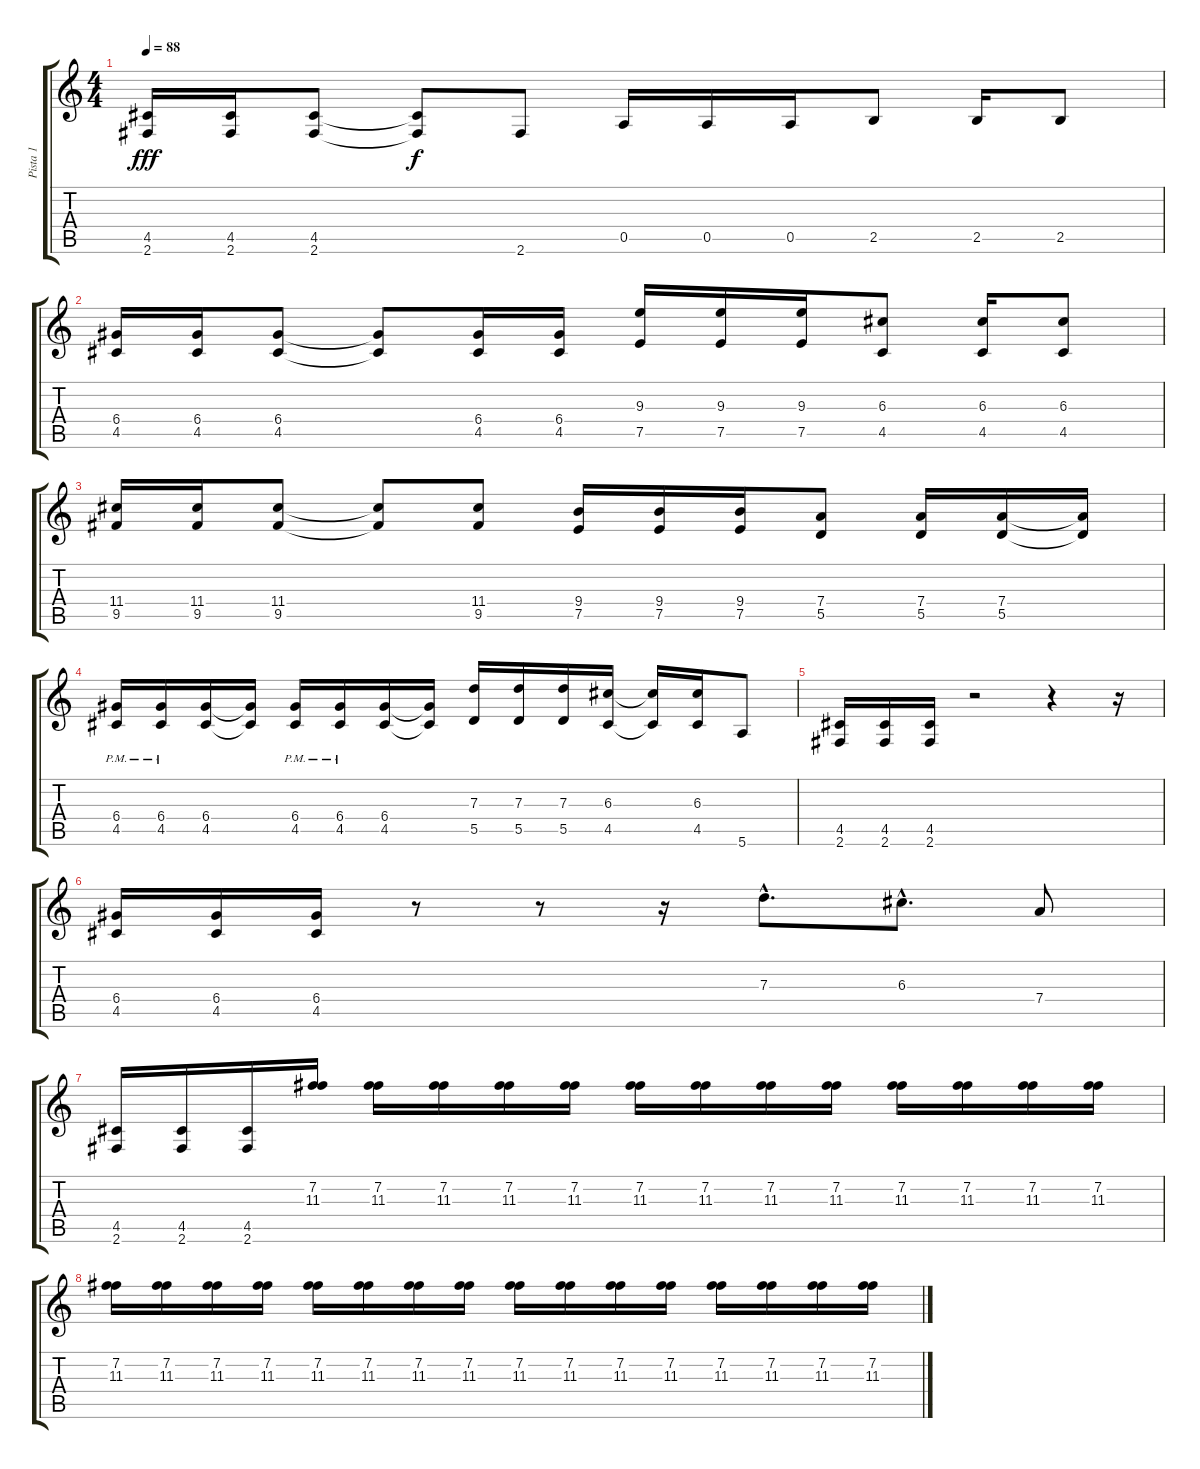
\track ("Pista 1" "Pista 1") {instrument distortionguitar}
\staff {score tabs}
\tuning (E4 B3 G3 D3 A2 E2) {hide}
\ts (4 4)
\tempo 88
\clef g2
\ks c
(4.5 2.6).16{dy fff} (4.5 2.6).16 (4.5 2.6).8 (4.5{t} 2.6{t}).8{dy f} 2.6.8 0.5.16 0.5.16 0.5.16 2.5.8 2.5.16 2.5.8 |
(6.4 4.5).16 (6.4 4.5).16 (6.4 4.5).8 (6.4{t} 4.5{t}).8 (6.4 4.5).16 (6.4 4.5).16 (9.3 7.5).16 (9.3 7.5).16 (9.3 7.5).16 (6.3 4.5).8 (6.3 4.5).16 (6.3 4.5).8 |
(11.4 9.5).16 (11.4 9.5).16 (11.4 9.5).8 (11.4{t} 9.5{t}).8 (11.4 9.5).8 (9.4 7.5).16 (9.4 7.5).16 (9.4 7.5).16 (7.4 5.5).8 (7.4 5.5).16 (7.4 5.5).16 (7.4{t} 5.5{t}).16 |
(6.4{pm} 4.5{pm}).16 (6.4{pm} 4.5{pm}).16 (6.4 4.5).16 (6.4{t} 4.5{t}).16 (6.4{pm} 4.5{pm}).16 (6.4 4.5{pm}).16 (6.4 4.5).16 (6.4{t} 4.5{t}).16 (7.3 5.5).16 (7.3 5.5).16 (7.3 5.5).16 (6.3 4.5).16 (6.3{t} 4.5{t}).16 (6.3 4.5).16 5.6.8 |
(4.5 2.6).16 (4.5 2.6).16 (4.5 2.6).16 r.2 r.4 r.16 |
(6.4 4.5).16 (6.4 4.5).16 (6.4 4.5).16 r.8 r.8 r.16 7.3{hac}.8{d} 6.3{hac}.8{d} 7.4.8 |
(4.5 2.6).16 (4.5 2.6).16 (4.5 2.6).16 (7.2 11.3).16{volume 8 balance 8} (7.2 11.3).16 (7.2 11.3).16 (7.2 11.3).16 (7.2 11.3).16 (7.2 11.3).16 (7.2 11.3).16 (7.2 11.3).16 (7.2 11.3).16 (7.2 11.3).16 (7.2 11.3).16 (7.2 11.3).16 (7.2 11.3).16 |
(7.2 11.3).16 (7.2 11.3).16 (7.2 11.3).16 (7.2 11.3).16 (7.2 11.3).16 (7.2 11.3).16 (7.2 11.3).16 (7.2 11.3).16 (7.2 11.3).16 (7.2 11.3).16 (7.2 11.3).16 (7.2 11.3).16 (7.2 11.3).16 (7.2 11.3).16 (7.2 11.3).16 (7.2 11.3).16
